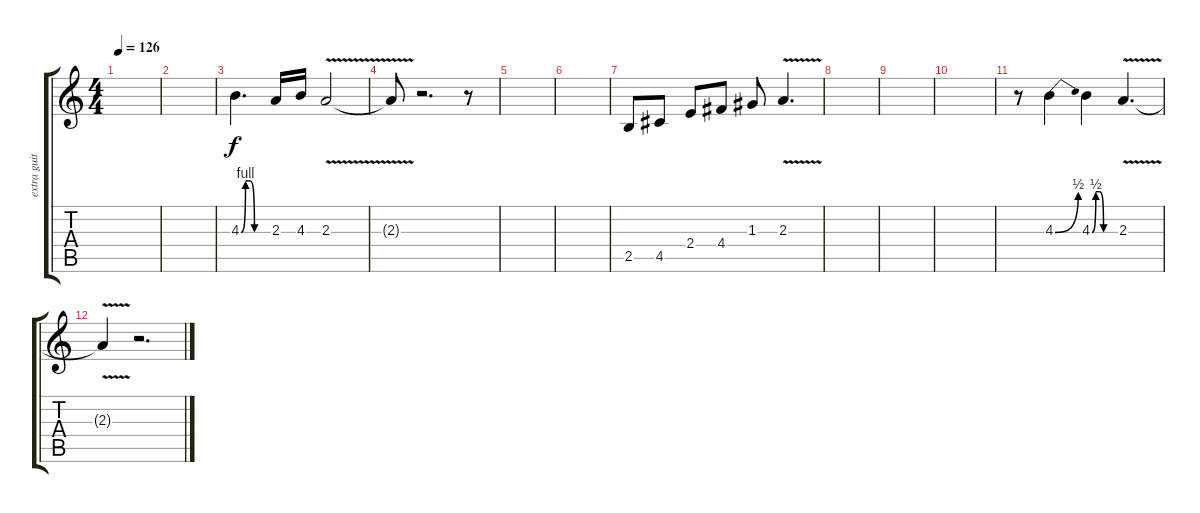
\track ("extra guitar" "extra guit") {instrument overdrivenguitar}
\staff {score tabs}
\tuning (E4 B3 G3 D3 A2 E2) {hide}
\ts (4 4)
\tempo 126
\clef g2
\ks c
|
|
4.3{be (custom 0 0 10 4 20 4 30 0 60 0)}.4{d volume 15} 2.3.16 4.3.16 2.3{v}.2 |
2.3{t}.8 r.2{d} r.8 |
|
|
2.5.8 4.5.8 2.4.8 4.4.8 1.3.8 2.3{v}.4{d} |
|
|
|
r.8 4.3{be (bend 0 0 60 2)}.4 4.3{be (custom 0 0 10 2 20 2 30 0 60 0)}.4 2.3{v}.4{d} |
2.3{t}.4 r.2{d}
